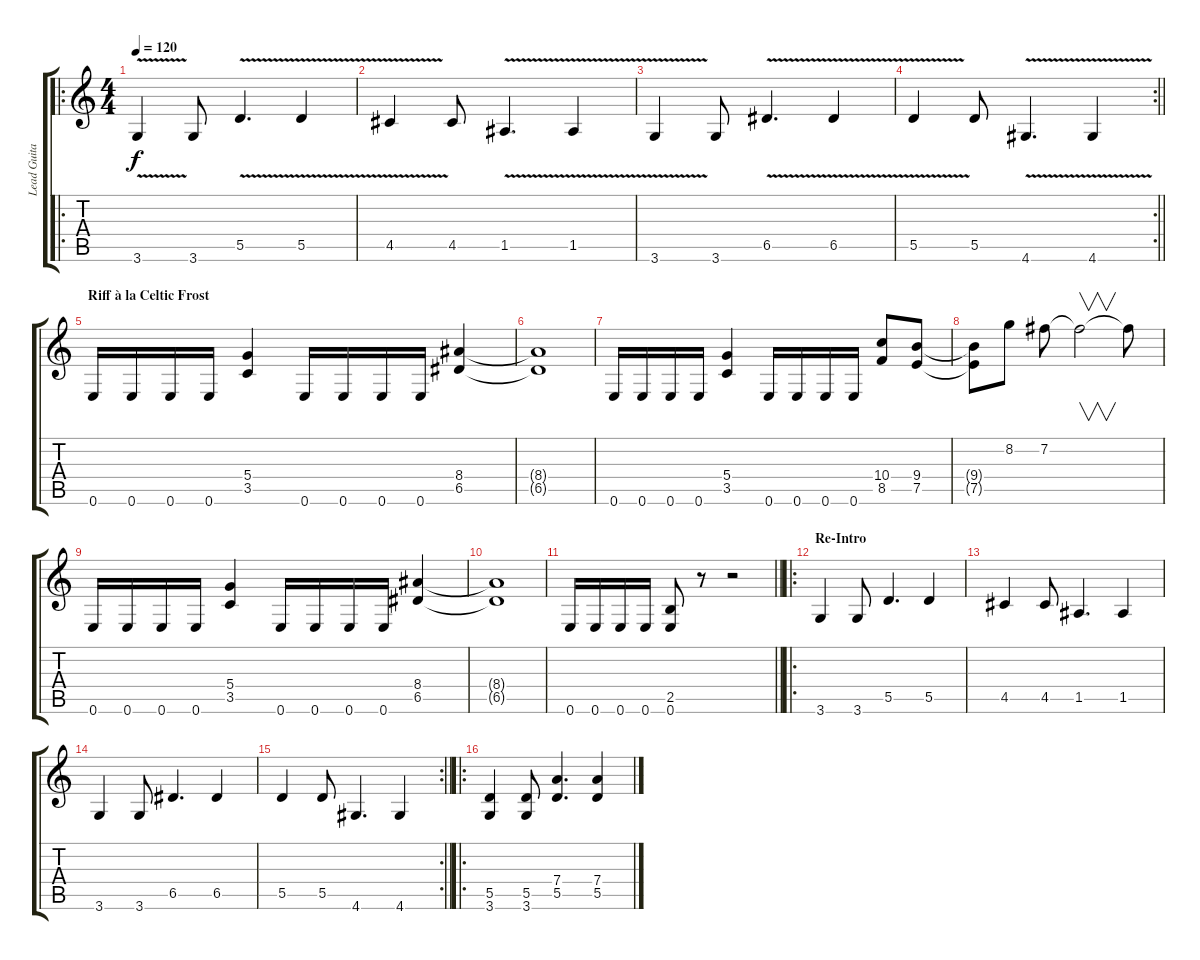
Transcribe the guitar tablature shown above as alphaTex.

\track ("Lead Guitar" "Lead Guita") {instrument distortionguitar}
\staff {score tabs}
\tuning (E4 B3 G3 D3 A2 E2) {hide}
\ro
\ts (4 4)
\tempo 120
\clef g2
\ks c
3.6{v}.4{dy f} 3.6.8 5.5{v}.4{d} 5.5{v}.4 |
4.5{v}.4 4.5.8 1.5{v}.4{d} 1.5{v}.4 |
3.6{v}.4 3.6.8 6.5{v}.4{d} 6.5{v}.4 |
\rc 2
\barLineRight lightlight
5.5{v}.4 5.5.8 4.6{v}.4{d} 4.6{v}.4 |
\section ("" "Riff à la Celtic Frost")
0.6.16 0.6.16 0.6.16 0.6.16 (5.4 3.5).4 0.6.16 0.6.16 0.6.16 0.6.16 (8.4 6.5).4 |
(8.4{t} 6.5{t}).1 |
0.6.16 0.6.16 0.6.16 0.6.16 (5.4 3.5).4 0.6.16 0.6.16 0.6.16 0.6.16 (10.4 8.5).8 (9.4 7.5).8 |
(9.4{t} 7.5{t}).8 8.2.8 7.2.8 7.2{t}.2{v} 7.2{t}.8 |
0.6.16 0.6.16 0.6.16 0.6.16 (5.4 3.5).4 0.6.16 0.6.16 0.6.16 0.6.16 (8.4 6.5).4 |
(8.4{t} 6.5{t}).1 |
\barLineRight lightlight
0.6.16 0.6.16 0.6.16 0.6.16 (2.5 0.6).8 r.8 r.2 |
\ro
\section ("" "Re-Intro")
3.6.4 3.6.8 5.5.4{d} 5.5.4 |
4.5.4 4.5.8 1.5.4{d} 1.5.4 |
3.6.4 3.6.8 6.5.4{d} 6.5.4 |
\rc 2
\barLineRight lightlight
5.5.4 5.5.8 4.6.4{d} 4.6.4 |
\ro
(5.5 3.6).4 (5.5 3.6).8 (7.4 5.5).4{d} (7.4 5.5).4
